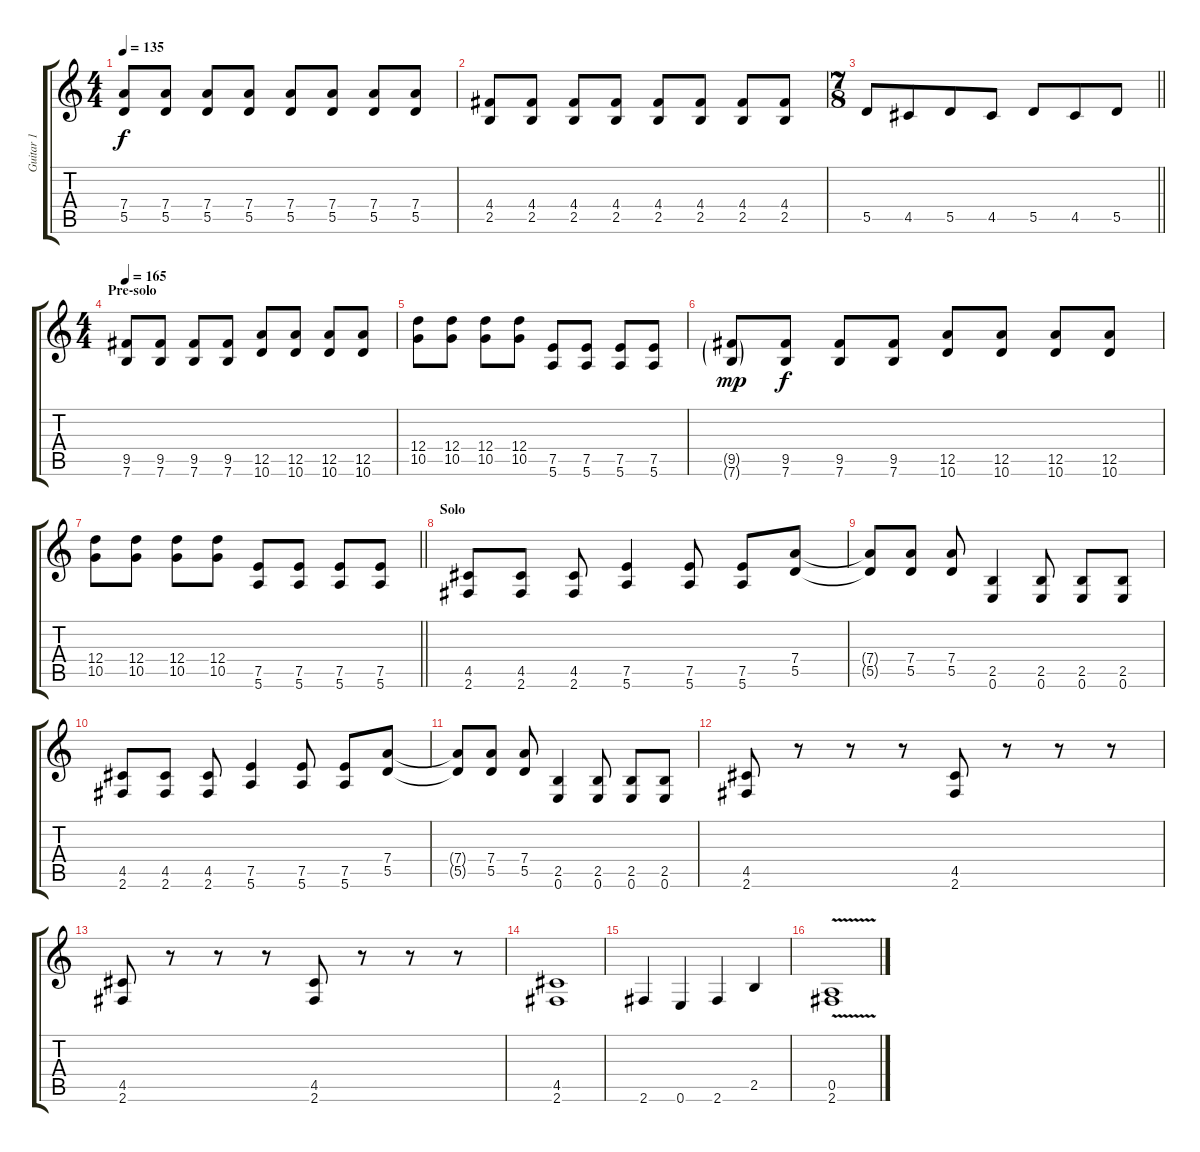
\track ("Guitar 1" "Guitar 1") {instrument distortionguitar}
\staff {score tabs}
\tuning (E4 B3 G3 D3 A2 E2) {hide}
\ts (4 4)
\tempo 135
\clef g2
\ks c
(7.4 5.5).8{dy f} (7.4 5.5).8 (7.4 5.5).8 (7.4 5.5).8 (7.4 5.5).8 (7.4 5.5).8 (7.4 5.5).8 (7.4 5.5).8 |
(4.4 2.5).8 (4.4 2.5).8 (4.4 2.5).8 (4.4 2.5).8 (4.4 2.5).8 (4.4 2.5).8 (4.4 2.5).8 (4.4 2.5).8 |
\ts (7 8)
\barLineRight lightlight
5.5.8 4.5.8 5.5.8 4.5.8 5.5.8 4.5.8 5.5.8 |
\ts (4 4)
\section ("" "Pre-solo")
\tempo 165
(9.5 7.6).8{volume 11} (9.5 7.6).8 (9.5 7.6).8 (9.5 7.6).8 (12.5 10.6).8 (12.5 10.6).8 (12.5 10.6).8 (12.5 10.6).8 |
(12.4 10.5).8 (12.4 10.5).8 (12.4 10.5).8 (12.4 10.5).8 (7.5 5.6).8 (7.5 5.6).8 (7.5 5.6).8 (7.5 5.6).8 |
(9.5{g} 7.6{g}).8{dy mp} (9.5 7.6).8{dy f} (9.5 7.6).8 (9.5 7.6).8 (12.5 10.6).8 (12.5 10.6).8 (12.5 10.6).8 (12.5 10.6).8 |
\barLineRight lightlight
(12.4 10.5).8 (12.4 10.5).8 (12.4 10.5).8 (12.4 10.5).8 (7.5 5.6).8 (7.5 5.6).8 (7.5 5.6).8 (7.5 5.6).8 |
\section ("" "Solo")
(4.5 2.6).8{volume 14} (4.5 2.6).8 (4.5 2.6).8 (7.5 5.6).4 (7.5 5.6).8 (7.5 5.6).8 (7.4 5.5).8 |
(7.4{t} 5.5{t}).8 (7.4 5.5).8 (7.4 5.5).8 (2.5 0.6).4 (2.5 0.6).8 (2.5 0.6).8 (2.5 0.6).8 |
(4.5 2.6).8 (4.5 2.6).8 (4.5 2.6).8 (7.5 5.6).4 (7.5 5.6).8 (7.5 5.6).8 (7.4 5.5).8 |
(7.4{t} 5.5{t}).8 (7.4 5.5).8 (7.4 5.5).8 (2.5 0.6).4 (2.5 0.6).8 (2.5 0.6).8 (2.5 0.6).8 |
(4.5 2.6).8 r.8 r.8 r.8 (4.5 2.6).8 r.8 r.8 r.8 |
(4.5 2.6).8 r.8 r.8 r.8 (4.5 2.6).8 r.8 r.8 r.8 |
(4.5 2.6).1 |
2.6.4 0.6.4 2.6.4 2.5.4 |
(0.5{v} 2.6).1{volume 3}
